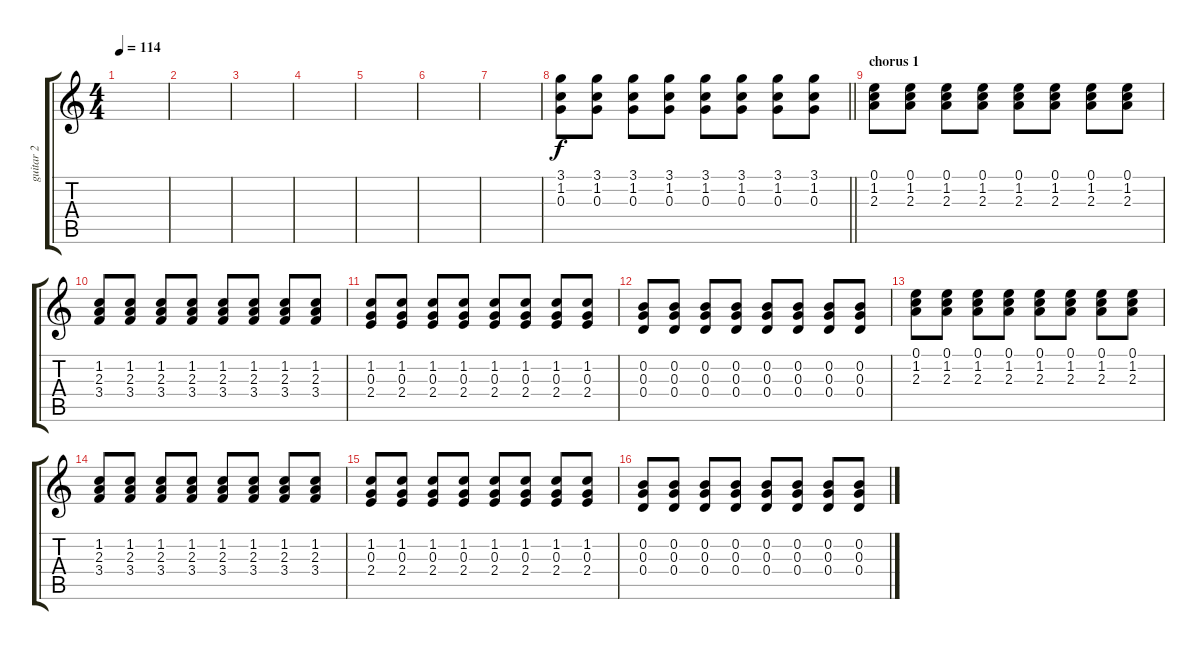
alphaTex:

\track ("guitar 2" "guitar 2") {instrument electricguitarjazz}
\staff {score tabs}
\tuning (E4 B3 G3 D3 A2 E2) {hide}
\ts (4 4)
\tempo 114
\clef g2
\ks c
|
|
|
|
|
|
|
\barLineRight lightlight
(3.1 1.2 0.3).8{volume 12} (3.1 1.2 0.3).8 (3.1 1.2 0.3).8 (3.1 1.2 0.3).8 (3.1 1.2 0.3).8 (3.1 1.2 0.3).8 (3.1 1.2 0.3).8 (3.1 1.2 0.3).8 |
\section ("" "chorus 1")
(0.1 1.2 2.3).8 (0.1 1.2 2.3).8 (0.1 1.2 2.3).8 (0.1 1.2 2.3).8 (0.1 1.2 2.3).8 (0.1 1.2 2.3).8 (0.1 1.2 2.3).8 (0.1 1.2 2.3).8 |
(1.2 2.3 3.4).8 (1.2 2.3 3.4).8 (1.2 2.3 3.4).8 (1.2 2.3 3.4).8 (1.2 2.3 3.4).8 (1.2 2.3 3.4).8 (1.2 2.3 3.4).8 (1.2 2.3 3.4).8 |
(1.2 0.3 2.4).8 (1.2 0.3 2.4).8 (1.2 0.3 2.4).8 (1.2 0.3 2.4).8 (1.2 0.3 2.4).8 (1.2 0.3 2.4).8 (1.2 0.3 2.4).8 (1.2 0.3 2.4).8 |
(0.2 0.3 0.4).8 (0.2 0.3 0.4).8 (0.2 0.3 0.4).8 (0.2 0.3 0.4).8 (0.2 0.3 0.4).8 (0.2 0.3 0.4).8 (0.2 0.3 0.4).8 (0.2 0.3 0.4).8 |
(0.1 1.2 2.3).8 (0.1 1.2 2.3).8 (0.1 1.2 2.3).8 (0.1 1.2 2.3).8 (0.1 1.2 2.3).8 (0.1 1.2 2.3).8 (0.1 1.2 2.3).8 (0.1 1.2 2.3).8 |
(1.2 2.3 3.4).8 (1.2 2.3 3.4).8 (1.2 2.3 3.4).8 (1.2 2.3 3.4).8 (1.2 2.3 3.4).8 (1.2 2.3 3.4).8 (1.2 2.3 3.4).8 (1.2 2.3 3.4).8 |
(1.2 0.3 2.4).8 (1.2 0.3 2.4).8 (1.2 0.3 2.4).8 (1.2 0.3 2.4).8 (1.2 0.3 2.4).8 (1.2 0.3 2.4).8 (1.2 0.3 2.4).8 (1.2 0.3 2.4).8 |
(0.2 0.3 0.4).8 (0.2 0.3 0.4).8 (0.2 0.3 0.4).8 (0.2 0.3 0.4).8 (0.2 0.3 0.4).8 (0.2 0.3 0.4).8 (0.2 0.3 0.4).8 (0.2 0.3 0.4).8
